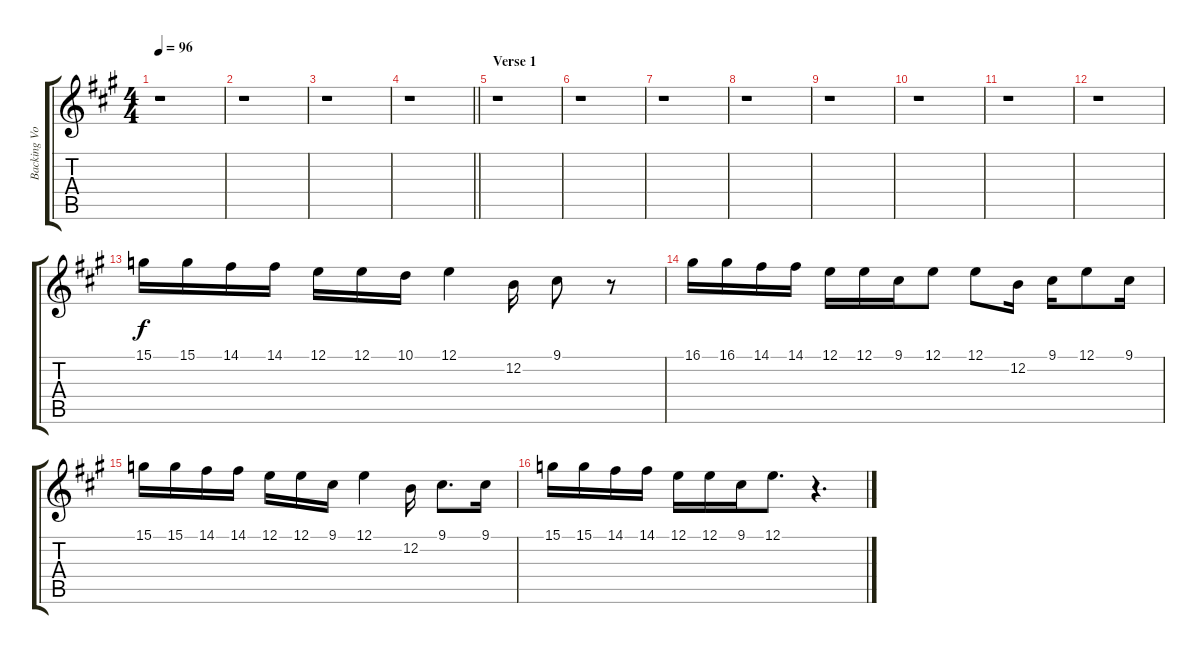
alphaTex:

\track ("Backing Vocals" "Backing Vo") {instrument voiceoohs}
\staff {score tabs}
\tuning (E4 B3 G3 D3 A2 E2) {hide}
\ts (4 4)
\tempo 96
\clef g2
\ks a
r.1{dy f instrument voiceoohs} |
r.1 |
r.1 |
\barLineRight lightlight
r.1 |
\section ("" "Verse 1")
r.1 |
r.1 |
r.1 |
r.1 |
r.1 |
r.1 |
r.1 |
r.1 |
15.1.16 15.1.16 14.1.16 14.1.16 12.1.16 12.1.16 10.1.16 12.1.4 12.2.16 9.1.8 r.8 |
16.1.16 16.1.16 14.1.16 14.1.16 12.1.16 12.1.16 9.1.16 12.1.8 12.1.8 12.2.16 9.1.16 12.1.8 9.1.16 |
15.1.16 15.1.16 14.1.16 14.1.16 12.1.16 12.1.16 9.1.16 12.1.4 12.2.16 9.1.8{d} 9.1.16 |
15.1.16 15.1.16 14.1.16 14.1.16 12.1.16 12.1.16 9.1.16 12.1.8{d} r.4{d}
